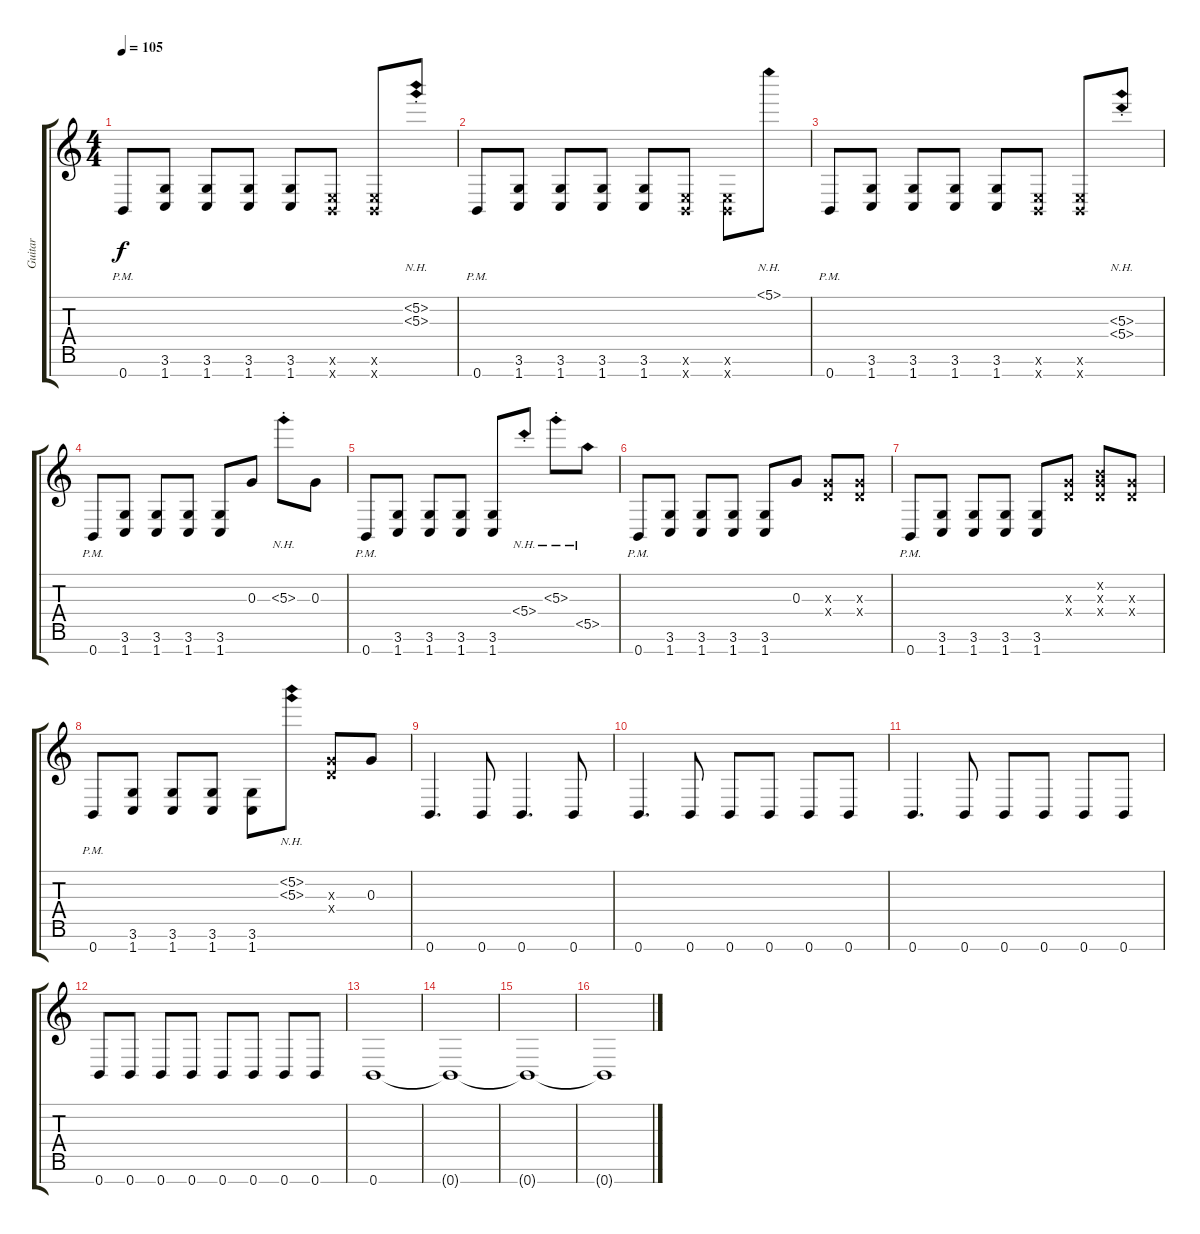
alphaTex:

\track ("Guitar" "Guitar") {instrument overdrivenguitar}
\staff {score tabs}
\tuning (E4 B3 G3 D3 A2 E2 B1) {hide}
\ts (4 4)
\tempo 105
\clef g2
\ks c
0.7{pm}.8{dy f} (3.6 1.7).8 (3.6 1.7).8 (3.6 1.7).8 (3.6 1.7).8 (0.6{x} 0.7{x}).8 (0.6{x} 0.7{x}).8 (5.2{nh st} 5.3{nh st}).8 |
0.7{pm}.8 (3.6 1.7).8 (3.6 1.7).8 (3.6 1.7).8 (3.6 1.7).8 (0.6{x} 0.7{x}).8 (0.6{x} 0.7{x}).8 5.1{nh}.8 |
0.7{pm}.8 (3.6 1.7).8 (3.6 1.7).8 (3.6 1.7).8 (3.6 1.7).8 (0.6{x} 0.7{x}).8 (0.6{x} 0.7{x}).8 (5.3{nh st} 5.4{nh st}).8 |
0.7{pm}.8 (3.6 1.7).8 (3.6 1.7).8 (3.6 1.7).8 (3.6 1.7).8 0.3.8 5.3{nh st}.8 0.3.8 |
0.7{pm}.8 (3.6 1.7).8 (3.6 1.7).8 (3.6 1.7).8 (3.6 1.7).8 5.4{nh st}.8 5.3{nh st}.8 5.5{nh}.8 |
0.7{pm}.8 (3.6 1.7).8 (3.6 1.7).8 (3.6 1.7).8 (3.6 1.7).8 0.3.8 (0.3{x} 0.4{x}).8 (0.3{x} 0.4{x}).8 |
0.7{pm}.8 (3.6 1.7).8 (3.6 1.7).8 (3.6 1.7).8 (3.6 1.7).8 (0.3{x} 0.4{x}).8 (0.2{x} 0.3{x} 0.4{x}).8 (0.3{x} 0.4{x}).8 |
0.7{pm}.8 (3.6 1.7).8 (3.6 1.7).8 (3.6 1.7).8 (3.6 1.7).8 (5.2{nh} 5.3{nh}).8 (0.3{x} 0.4{x}).8 0.3.8 |
0.7.4{d} 0.7.8 0.7.4{d} 0.7.8 |
0.7.4{d} 0.7.8 0.7.8 0.7.8 0.7.8 0.7.8 |
0.7.4{d} 0.7.8 0.7.8 0.7.8 0.7.8 0.7.8 |
0.7.8 0.7.8 0.7.8 0.7.8 0.7.8 0.7.8 0.7.8 0.7.8 |
0.7.1 |
0.7{t}.1 |
0.7{t}.1 |
0.7{t}.1
